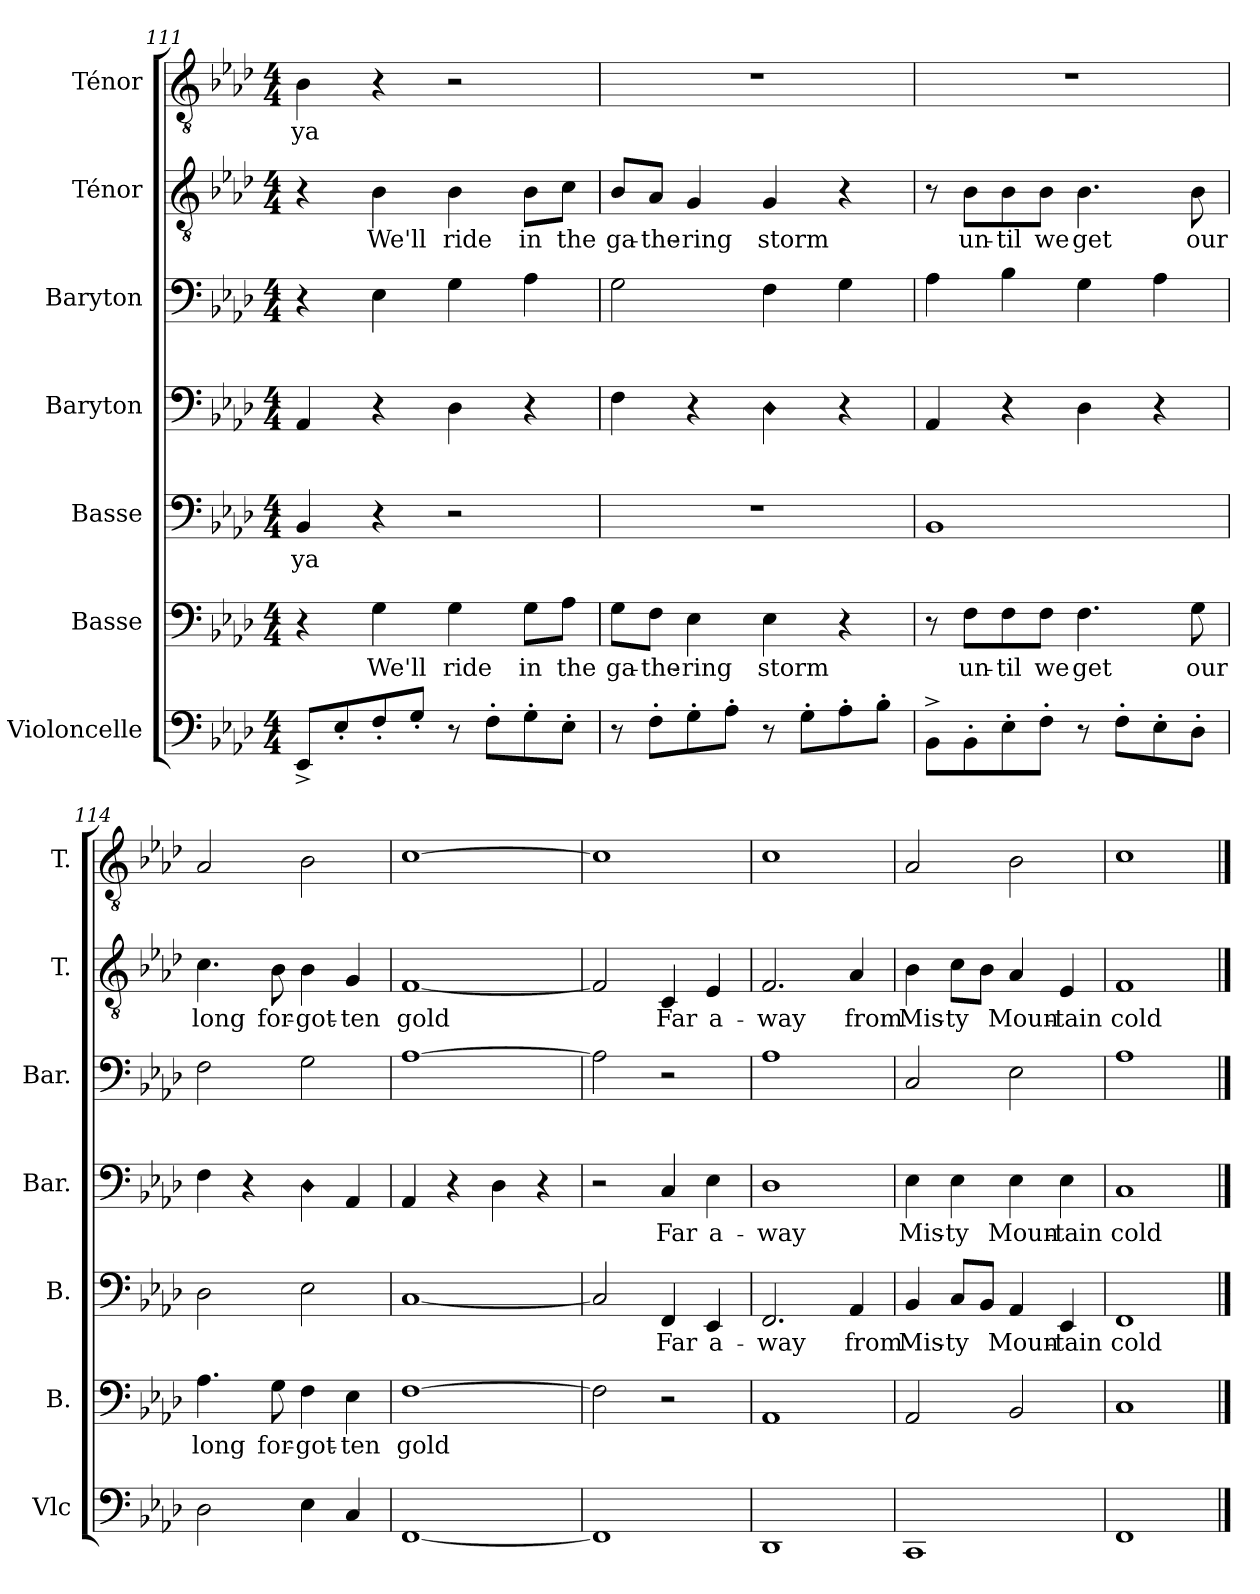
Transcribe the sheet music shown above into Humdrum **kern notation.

**kern	**kern	**text	**kern	**text	**kern	**text	**kern	**kern	**text	**kern	**text
*part7	*part6	*part6	*part5	*part5	*part4	*part4	*part3	*part2	*part2	*part1	*part1
*staff7	*staff6	*staff6	*staff5	*staff5	*staff4	*staff4	*staff3	*staff2	*staff2	*staff1	*staff1
*I"Violoncelle	*I"Basse	*	*I"Basse	*	*I"Baryton	*	*I"Baryton	*I"Ténor	*	*I"Ténor	*
*I'Vlc	*I'B.	*	*I'B.	*	*I'Bar.	*	*I'Bar.	*I'T.	*	*I'T.	*
*clefF4	*clefF4	*	*clefF4	*	*clefF4	*	*clefF4	*clefGv2	*	*clefGv2	*
*k[b-e-a-d-]	*k[b-e-a-d-]	*	*k[b-e-a-d-]	*	*k[b-e-a-d-]	*	*k[b-e-a-d-]	*k[b-e-a-d-]	*	*k[b-e-a-d-]	*
*M4/4	*M4/4	*	*M4/4	*	*M4/4	*	*M4/4	*M4/4	*	*M4/4	*
=111	=111	=111	=111	=111	=111	=111	=111	=111	=111	=111	=111
!	!	!	!	!LO:LY:b	!	!	!	!	!	!	!LO:LY:b
8EE-^/L	4r	.	4BB-/	ya	4AA-/	.	4r	4r	.	4B-\	ya
8E-'/	.	.	.	.	.	.	.	.	.	.	.
!	!	!LO:LY:b	!	!	!	!	!	!	!LO:LY:b	!	!
8F'/	4G\	We'll	4r	.	4r	.	4E-\	4B-\	We'll	4r	.
8G'/J	.	.	.	.	.	.	.	.	.	.	.
!	!	!LO:LY:b	!	!	!	!	!	!	!LO:LY:b	!	!
8r	4G\	ride	2r	.	4D-\	.	4G\	4B-\	ride	2r	.
8F'\L	.	.	.	.	.	.	.	.	.	.	.
!	!	!LO:LY:b	!	!	!	!	!	!	!LO:LY:b	!	!
8G'\	8G\L	in	.	.	4r	.	4A-\	8B-\L	in	.	.
!	!	!LO:LY:b	!	!	!	!	!	!	!LO:LY:b	!	!
8E-'\J	8A-\J	the	.	.	.	.	.	8c\J	the	.	.
=112	=112	=112	=112	=112	=112	=112	=112	=112	=112	=112	=112
!	!	!LO:LY:b	!	!	!	!	!	!	!LO:LY:b	!	!
8r	8G\L	ga-	1r	.	4F\	.	2G\	8B-/L	ga-	1r	.
!	!	!LO:LY:b	!	!	!	!	!	!	!LO:LY:b	!	!
8F'\L	8F\J	-the-	.	.	.	.	.	8A-/J	-the-	.	.
!	!	!LO:LY:b	!	!	!	!	!	!	!LO:LY:b	!	!
8G'\	4E-\	-ring	.	.	4r	.	.	4G/	-ring	.	.
8A-'\J	.	.	.	.	.	.	.	.	.	.	.
!	!	!LO:LY:b	!	!	!LO:N:head=diamond	!	!	!	!LO:LY:b	!	!
8r	4E-\	storm	.	.	4D-\	.	4F\	4G/	storm	.	.
8G'\L	.	.	.	.	.	.	.	.	.	.	.
8A-'\	4r	.	.	.	4r	.	4G\	4r	.	.	.
8B-'\J	.	.	.	.	.	.	.	.	.	.	.
!!LO:PB:g=z
=113	=113	=113	=113	=113	=113	=113	=113	=113	=113	=113	=113
8BB-^\L	8r	.	1BB-	.	4AA-/	.	4A-\	8r	.	1r	.
!	!	!LO:LY:b	!	!	!	!	!	!	!LO:LY:b	!	!
8BB-'\	8F\L	un-	.	.	.	.	.	8B-\L	un-	.	.
!	!	!LO:LY:b	!	!	!	!	!	!	!LO:LY:b	!	!
8E-'\	8F\	-til	.	.	4r	.	4B-\	8B-\	-til	.	.
!	!	!LO:LY:b	!	!	!	!	!	!	!LO:LY:b	!	!
8F'\J	8F\J	we	.	.	.	.	.	8B-\J	we	.	.
!	!	!LO:LY:b	!	!	!	!	!	!	!LO:LY:b	!	!
8r	4.F\	get	.	.	4D-\	.	4G\	4.B-\	get	.	.
8F'\L	.	.	.	.	.	.	.	.	.	.	.
8E-'\	.	.	.	.	4r	.	4A-\	.	.	.	.
!	!	!LO:LY:b	!	!	!	!	!	!	!LO:LY:b	!	!
8D-'\J	8G\	our	.	.	.	.	.	8B-\	our	.	.
=114	=114	=114	=114	=114	=114	=114	=114	=114	=114	=114	=114
!	!	!LO:LY:b	!	!	!	!	!	!	!LO:LY:b	!	!
2D-\	4.A-\	long	2D-\	.	4F\	.	2F\	4.c\	long	2A-/	.
.	.	.	.	.	4r	.	.	.	.	.	.
!	!	!LO:LY:b	!	!	!	!	!	!	!LO:LY:b	!	!
.	8G\	for-	.	.	.	.	.	8B-\	for-	.	.
!	!	!LO:LY:b	!	!	!LO:N:head=diamond	!	!	!	!LO:LY:b	!	!
4E-\	4F\	-got-	2E-\	.	4D-\	.	2G\	4B-\	-got-	2B-\	.
!	!	!LO:LY:b	!	!	!	!	!	!	!LO:LY:b	!	!
4C/	4E-\	-ten	.	.	4AA-/	.	.	4G/	-ten	.	.
=115	=115	=115	=115	=115	=115	=115	=115	=115	=115	=115	=115
!	!	!LO:LY:b	!	!	!	!	!	!	!LO:LY:b	!	!
[1FF	[1F	gold	[1C	.	4AA-/	.	[1A-	[1F	gold	[1c	.
.	.	.	.	.	4r	.	.	.	.	.	.
.	.	.	.	.	4D-\	.	.	.	.	.	.
.	.	.	.	.	4r	.	.	.	.	.	.
=116	=116	=116	=116	=116	=116	=116	=116	=116	=116	=116	=116
*	*	*	*	*	*	*	*	*	*	*MM108	*
1FF]	2F\]	.	2C/]	.	2r	.	2A-\]	2F/]	.	1c]	.
!	!	!	!	!LO:LY:b	!	!LO:LY:b	!	!	!LO:LY:b	!	!
.	2r	.	4FF/	Far	4C/	Far	2r	4C/	Far	.	.
!	!	!	!	!LO:LY:b	!	!LO:LY:b	!	!	!LO:LY:b	!	!
.	.	.	4EE-/	a-	4E-\	a-	.	4E-/	a-	.	.
=117	=117	=117	=117	=117	=117	=117	=117	=117	=117	=117	=117
!	!	!	!	!LO:LY:b	!	!LO:LY:b	!	!	!LO:LY:b	!	!
1DD-	1AA-	.	2.FF/	-way	1D-	-way	1A-	2.F/	-way	1c	.
!	!	!	!	!LO:LY:b	!	!	!	!	!LO:LY:b	!	!
.	.	.	4AA-/	from	.	.	.	4A-/	from	.	.
!!LO:LB:g=z
=118	=118	=118	=118	=118	=118	=118	=118	=118	=118	=118	=118
!	!	!	!	!LO:LY:b	!	!LO:LY:b	!	!	!LO:LY:b	!	!
1CC	2AA-/	.	4BB-/	Mis-	4E-\	Mis-	2C/	4B-\	Mis-	2A-/	.
!	!	!	!	!LO:LY:b	!	!LO:LY:b	!	!	!LO:LY:b	!	!
.	.	.	8C/L	-ty	4E-\	-ty	.	8c\L	-ty	.	.
.	.	.	8BB-/J	.	.	.	.	8B-\J	.	.	.
!	!	!	!	!LO:LY:b	!	!LO:LY:b	!	!	!LO:LY:b	!	!
.	2BB-/	.	4AA-/	Moun-	4E-\	Moun-	2E-\	4A-/	Moun-	2B-\	.
!	!	!	!	!LO:LY:b	!	!LO:LY:b	!	!	!LO:LY:b	!	!
.	.	.	4EE-/	-tain	4E-\	-tain	.	4E-/	-tain	.	.
=119	=119	=119	=119	=119	=119	=119	=119	=119	=119	=119	=119
!	!	!	!	!LO:LY:b	!	!LO:LY:b	!	!	!LO:LY:b	!	!
1FF	1C	.	1FF	cold	1C	cold	1A-	1F	cold	1c	.
==	==	==	==	==	==	==	==	==	==	==	==
*-	*-	*-	*-	*-	*-	*-	*-	*-	*-	*-	*-
